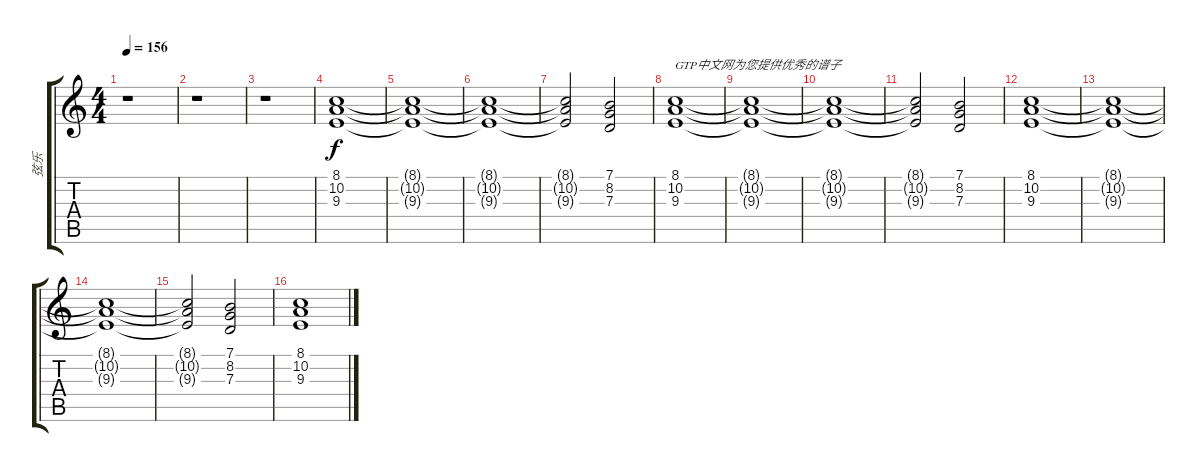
\track ("弦乐" "弦乐") {instrument stringensemble1}
\staff {score tabs}
\tuning (E4 B3 G3 D3 A2 E2) {hide}
\ts (4 4)
\tempo 156
\clef g2
\ks c
r.1{dy f instrument stringensemble1} |
r.1 |
r.1 |
(8.1 10.2 9.3).1 |
(8.1{t} 10.2{t} 9.3{t}).1 |
(8.1{t} 10.2{t} 9.3{t}).1 |
(8.1{t} 10.2{t} 9.3{t}).2 (7.1 8.2 7.3).2 |
(8.1 10.2 9.3).1{txt "GTP中文网为您提供优秀的谱子"} |
(8.1{t} 10.2{t} 9.3{t}).1 |
(8.1{t} 10.2{t} 9.3{t}).1 |
(8.1{t} 10.2{t} 9.3{t}).2 (7.1 8.2 7.3).2 |
(8.1 10.2 9.3).1 |
(8.1{t} 10.2{t} 9.3{t}).1 |
(8.1{t} 10.2{t} 9.3{t}).1 |
(8.1{t} 10.2{t} 9.3{t}).2 (7.1 8.2 7.3).2 |
(8.1 10.2 9.3).1
